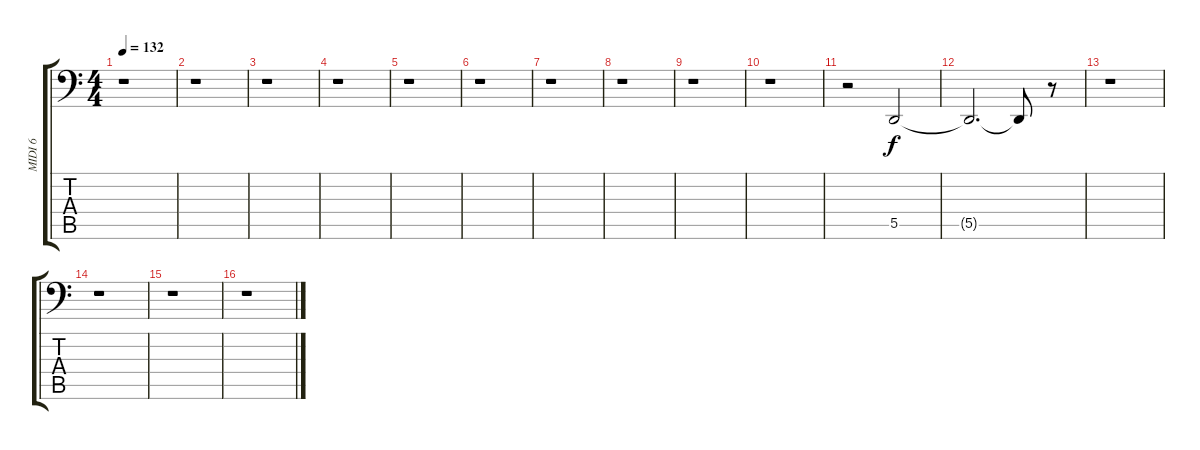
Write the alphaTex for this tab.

\track ("MIDI 6" "MIDI 6") {solo instrument stringensemble1}
\staff {score tabs}
\tuning (E3 B2 G2 D2 A1 E1) {hide}
\ts (4 4)
\tempo 132
\clef f4
\ks c
r.1{dy f} |
r.1 |
r.1 |
r.1 |
r.1 |
r.1 |
r.1 |
r.1 |
r.1 |
r.1 |
r.2 5.5.2 |
5.5{t}.2{d} 5.5{t}.8 r.8 |
r.1 |
r.1 |
r.1 |
r.1
